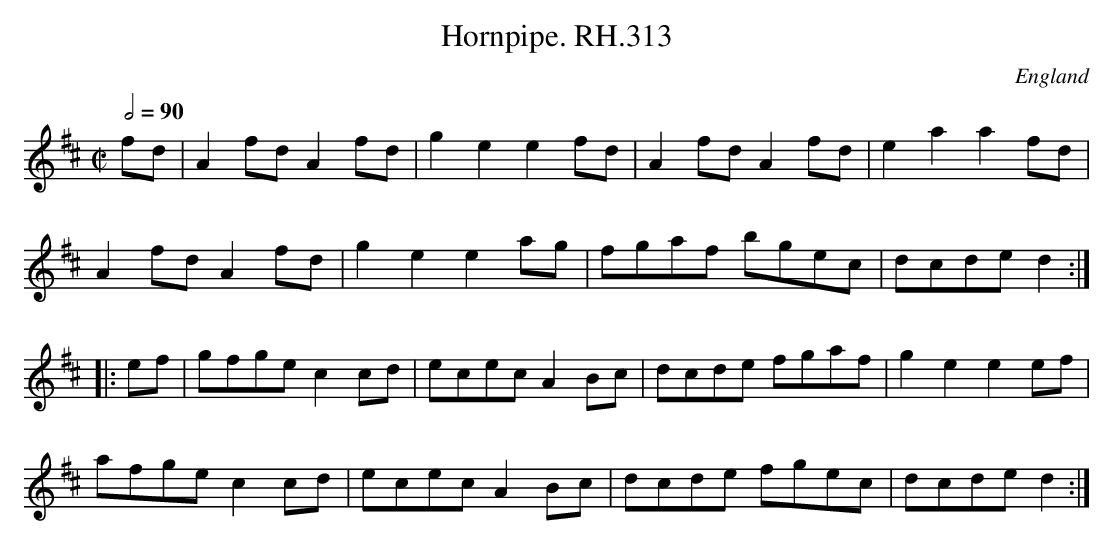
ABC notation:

X:1
T:Hornpipe. RH.313
O:England
M:C|
L:1/8
Q:1/2=90
K:D
fd|A2fd A2fd|g2e2 e2fd|A2fd A2fd|e2a2 a2fd|
A2fd A2fd|g2e2 e2ag|fgaf bgec|dcde d2:|
|:ef|gfge c2cd|ecec A2Bc|dcde fgaf|g2e2 e2ef|
afge c2cd|ecec A2Bc|dcde fgec|dcde d2:|
